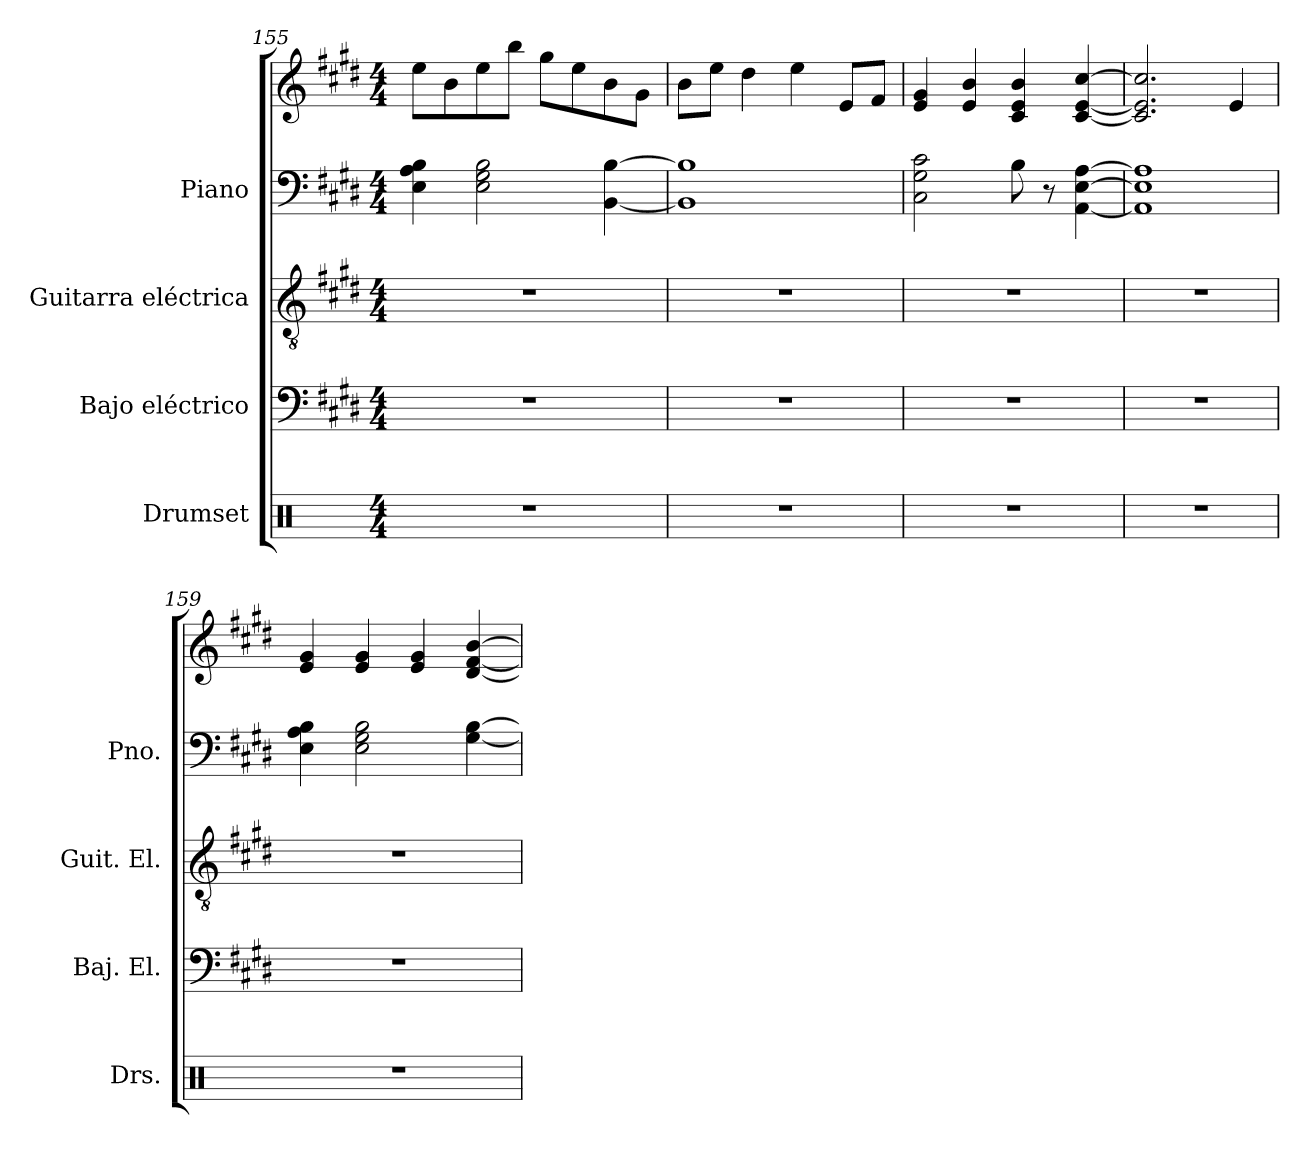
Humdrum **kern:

**kern	**kern	**kern	**kern	**kern
*part4	*part3	*part2	*part1	*part1
*staff5	*staff4	*staff3	*staff2	*staff1
*I"Drumset	*I"Bajo eléctrico	*I"Guitarra eléctrica	*I"Piano	*
*I'Drs.	*I'Baj. El.	*I'Guit. El.	*I'Pno.	*
*clefX	*clefF4	*clefGv2	*clefF4	*clefG2
*	*ITrd7c12	*	*	*
*k[]	*k[f#c#g#d#]	*k[f#c#g#d#]	*k[f#c#g#d#]	*k[f#c#g#d#]
*M4/4	*M4/4	*M4/4	*M4/4	*M4/4
=155	=155	=155	=155	=155
1r	1r	1r	4E\ 4A\ 4B\	8ee\L
.	.	.	.	8b\
.	.	.	2E\ 2G#\ 2B\	8ee\
.	.	.	.	8bb\J
.	.	.	.	8gg#\L
.	.	.	.	8ee\
.	.	.	[4BB\ [4B\	8b\
.	.	.	.	8g#\J
!!LO:PB:g=z
=156	=156	=156	=156	=156
1r	1r	1r	1BB] 1B]	8b\L
.	.	.	.	8ee\J
.	.	.	.	4dd#\
.	.	.	.	4ee\
.	.	.	.	8e/L
.	.	.	.	8f#/J
=157	=157	=157	=157	=157
1r	1r	1r	2C#\ 2G#\ 2c#\	4e/ 4g#/
.	.	.	.	4e/ 4b/
.	.	.	8B\	4c#/ 4e/ 4b/
.	.	.	8r	.
.	.	.	[4AA\ [4E\ [4A\	[4c#/ [4e/ [4cc#/
=158	=158	=158	=158	=158
1r	1r	1r	1AA] 1E] 1A]	2.c#/] 2.e/] 2.cc#/]
.	.	.	.	4e/
=159	=159	=159	=159	=159
1r	1r	1r	4E\ 4A\ 4B\	4e/ 4g#/
.	.	.	2E\ 2G#\ 2B\	4e/ 4g#/
.	.	.	.	4e/ 4g#/
.	.	.	[4G#\ [4B\	[4d#/ [4f#/ [4b/
=	=	=	=	=
*-	*-	*-	*-	*-
